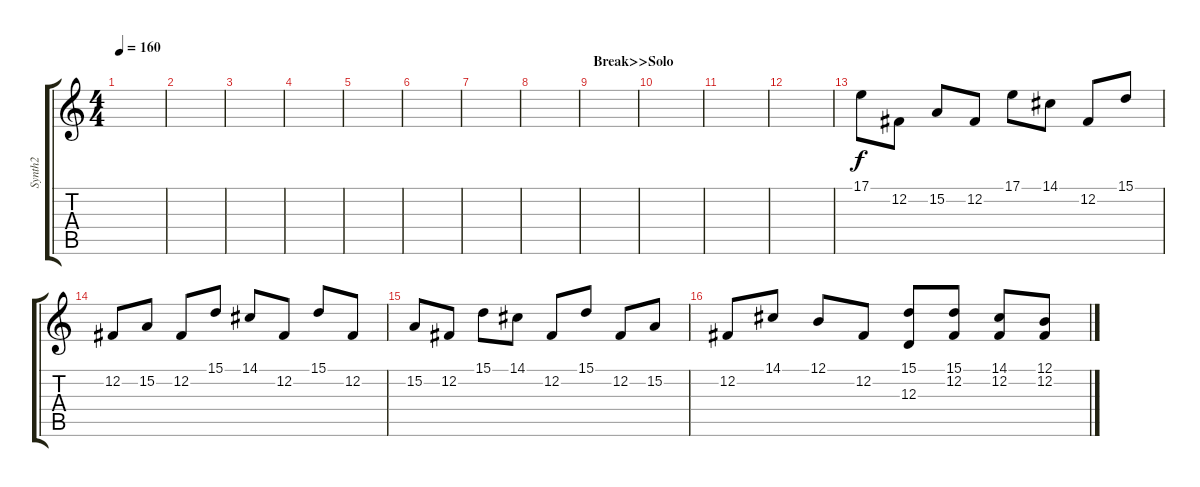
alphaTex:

\track ("Synth2" "Synth2") {instrument synthstrings2}
\staff {score tabs}
\tuning (B3 Gb3 D3 A2 E2 B1) {hide}
\ts (4 4)
\tempo 160
\clef g2
\ks c
|
|
|
|
|
|
|
|
\section ("" "Break>>Solo")
|
|
|
|
17.1.8 12.2.8 15.2.8 12.2.8 17.1.8 14.1.8 12.2.8 15.1.8 |
12.2.8 15.2.8 12.2.8 15.1.8 14.1.8 12.2.8 15.1.8 12.2.8 |
15.2.8 12.2.8 15.1.8 14.1.8 12.2.8 15.1.8 12.2.8 15.2.8 |
12.2.8 14.1.8 12.1.8 12.2.8 (15.1 12.3).8 (15.1 12.2).8 (14.1 12.2).8 (12.1 12.2).8
